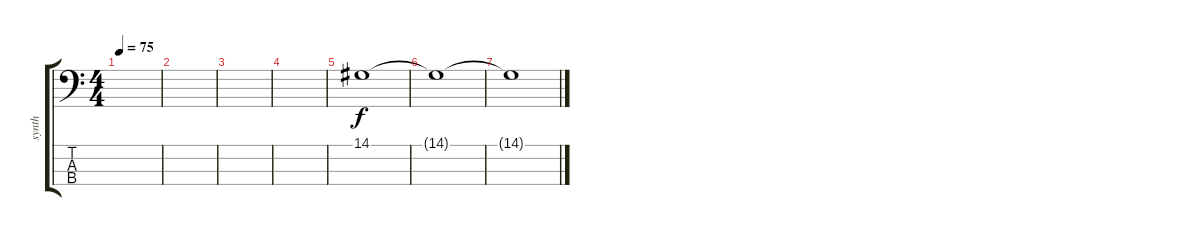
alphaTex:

\track ("synth" "synth") {instrument lead1square}
\staff {score tabs}
\tuning (Gb2 Db2 Ab1 Db1) {hide}
\ts (4 4)
\tempo 75
\clef f4
\ks c
|
|
|
|
14.1.1 |
14.1{t}.1 |
14.1{t}.1
